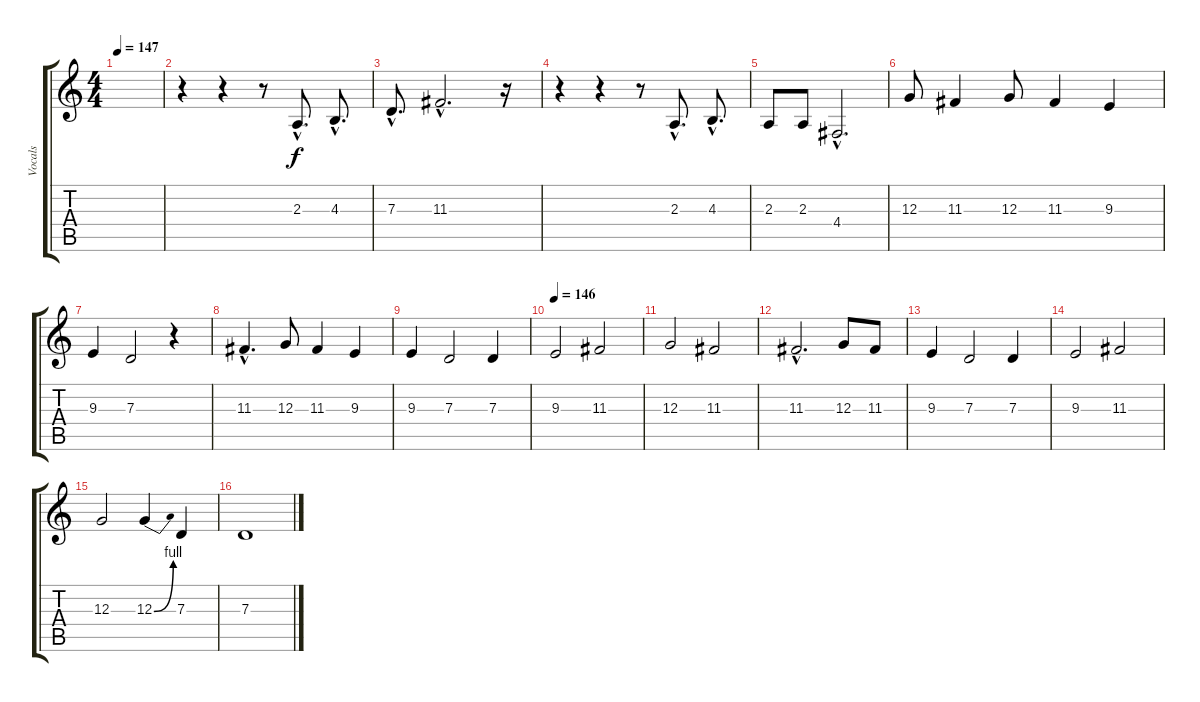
\track ("Vocals" "Vocals") {instrument lead2sawtooth}
\staff {score tabs}
\tuning (E4 B3 G3 D3 A2 E2) {hide}
\ts (4 4)
\tempo 147
\clef g2
\ks c
|
r.4 r.4 r.8 2.3{hac}.8{d} 4.3{hac}.8{d} |
7.3{hac}.8{d} 11.3{hac}.2{d} r.16 |
r.4 r.4 r.8 2.3{hac}.8{d} 4.3{hac}.8{d} |
2.3.8 2.3.8 4.4{hac}.2{d} |
12.3.8 11.3.4 12.3.8 11.3.4 9.3.4 |
9.3.4 7.3.2 r.4 |
11.3{hac}.4{d} 12.3.8 11.3.4 9.3.4 |
9.3.4 7.3.2 7.3.4 |
\tempo 146
9.3.2 11.3.2 |
12.3.2 11.3.2 |
11.3{hac}.2{d} 12.3.8 11.3.8 |
9.3.4 7.3.2 7.3.4 |
9.3.2 11.3.2 |
12.3.2 12.3{be (bend 0 0 60 4)}.4 7.3.4 |
7.3.1
